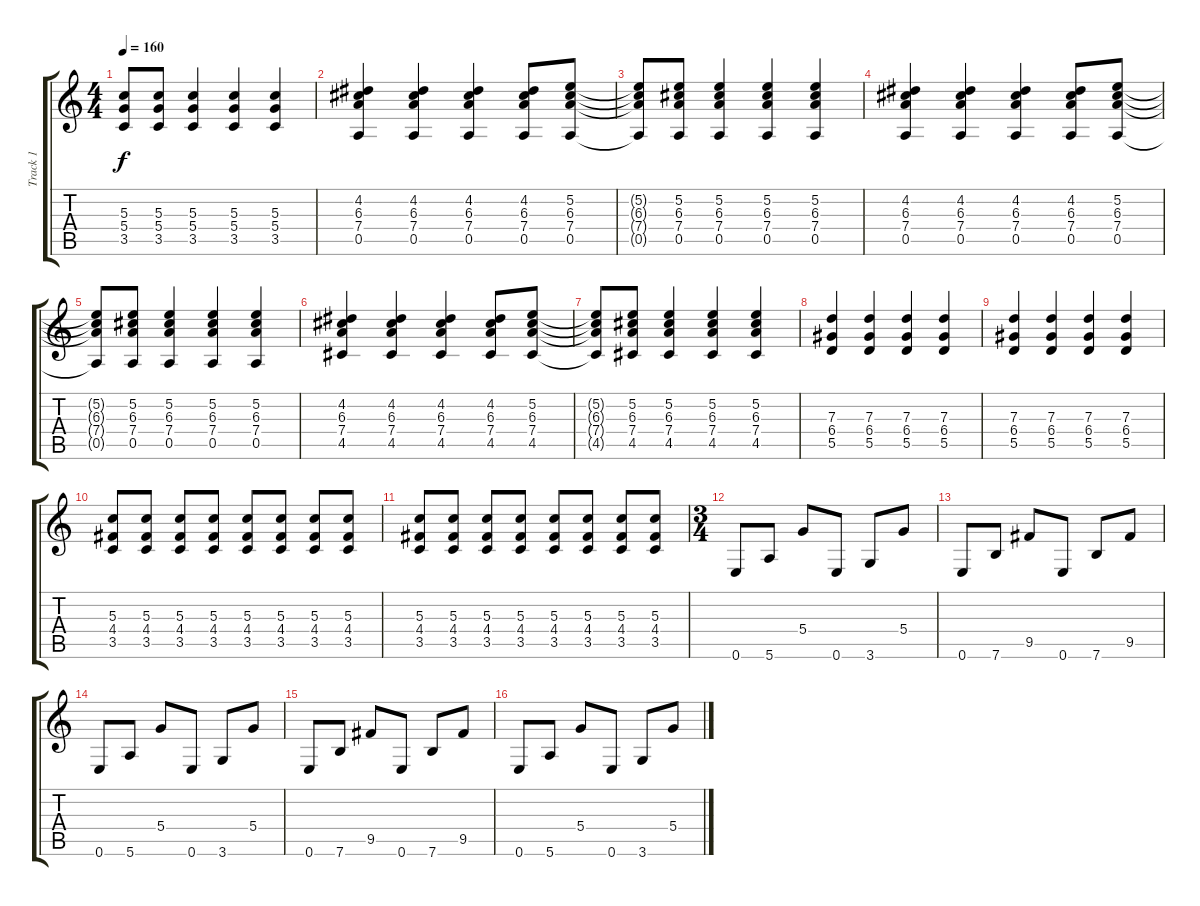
\track ("Track 1" "Track 1") {instrument overdrivenguitar}
\staff {score tabs}
\tuning (E4 B3 G3 D3 A2 E2) {hide}
\ts (4 4)
\tempo 160
\clef g2
\ks c
(5.3{t} 5.4{t} 3.5{t}).8{dy f} (5.3 5.4 3.5).8 (5.3 5.4 3.5).4 (5.3 5.4 3.5).4 (5.3 5.4 3.5).4 |
(4.2 6.3 7.4 0.5).4 (4.2 6.3 7.4 0.5).4 (4.2 6.3 7.4 0.5).4 (4.2 6.3 7.4 0.5).8 (5.2 6.3 7.4 0.5).8 |
(5.2{t} 6.3{t} 7.4{t} 0.5{t}).8 (5.2 6.3 7.4 0.5).8 (5.2 6.3 7.4 0.5).4 (5.2 6.3 7.4 0.5).4 (5.2 6.3 7.4 0.5).4 |
(4.2 6.3 7.4 0.5).4 (4.2 6.3 7.4 0.5).4 (4.2 6.3 7.4 0.5).4 (4.2 6.3 7.4 0.5).8 (5.2 6.3 7.4 0.5).8 |
(5.2{t} 6.3{t} 7.4{t} 0.5{t}).8 (5.2 6.3 7.4 0.5).8 (5.2 6.3 7.4 0.5).4 (5.2 6.3 7.4 0.5).4 (5.2 6.3 7.4 0.5).4 |
(4.2 6.3 7.4 4.5).4 (4.2 6.3 7.4 4.5).4 (4.2 6.3 7.4 4.5).4 (4.2 6.3 7.4 4.5).8 (5.2 6.3 7.4 4.5).8 |
(5.2{t} 6.3{t} 7.4{t} 4.5{t}).8 (5.2 6.3 7.4 4.5).8 (5.2 6.3 7.4 4.5).4 (5.2 6.3 7.4 4.5).4 (5.2 6.3 7.4 4.5).4 |
(7.3 6.4 5.5).4 (7.3 6.4 5.5).4 (7.3 6.4 5.5).4 (7.3 6.4 5.5).4 |
(7.3 6.4 5.5).4 (7.3 6.4 5.5).4 (7.3 6.4 5.5).4 (7.3 6.4 5.5).4 |
(5.3 4.4 3.5).8 (5.3 4.4 3.5).8 (5.3 4.4 3.5).8 (5.3 4.4 3.5).8 (5.3 4.4 3.5).8 (5.3 4.4 3.5).8 (5.3 4.4 3.5).8 (5.3 4.4 3.5).8 |
(5.3 4.4 3.5).8 (5.3 4.4 3.5).8 (5.3 4.4 3.5).8 (5.3 4.4 3.5).8 (5.3 4.4 3.5).8 (5.3 4.4 3.5).8 (5.3 4.4 3.5).8 (5.3 4.4 3.5).8 |
\ts (3 4)
0.6.8 5.6.8 5.4.8 0.6.8 3.6.8 5.4.8 |
0.6.8 7.6.8 9.5.8 0.6.8 7.6.8 9.5.8 |
0.6.8 5.6.8 5.4.8 0.6.8 3.6.8 5.4.8 |
0.6.8 7.6.8 9.5.8 0.6.8 7.6.8 9.5.8 |
0.6.8 5.6.8 5.4.8 0.6.8 3.6.8 5.4.8
